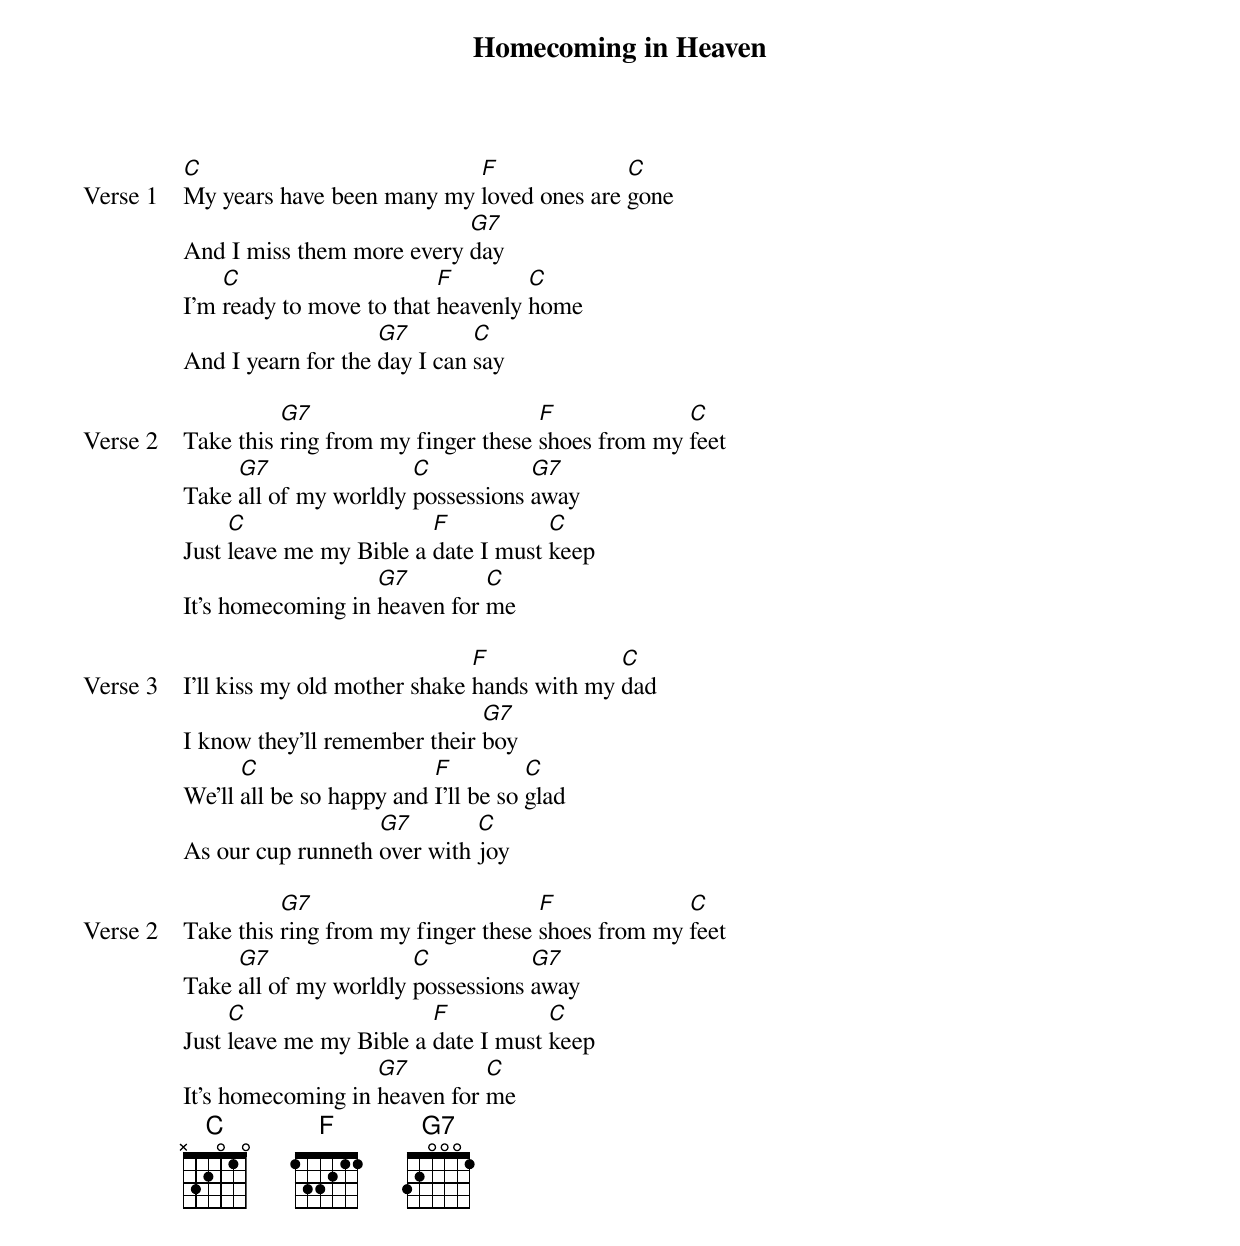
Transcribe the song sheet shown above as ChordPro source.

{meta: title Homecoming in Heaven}
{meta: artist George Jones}
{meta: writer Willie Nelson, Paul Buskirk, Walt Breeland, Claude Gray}

{start_of_verse: Verse 1}
[C]My years have been many my [F]loved ones are [C]gone
And I miss them more every [G7]day
I'm [C]ready to move to that [F]heavenly [C]home
And I yearn for the [G7]day I can [C]say
{end_of_verse}

{start_of_verse: Verse 2}
Take this [G7]ring from my finger these [F]shoes from my [C]feet
Take [G7]all of my worldly [C]possessions [G7]away
Just [C]leave me my Bible a [F]date I must [C]keep
It's homecoming in [G7]heaven for [C]me
{end_of_verse}

{start_of_verse: Verse 3}
I'll kiss my old mother shake [F]hands with my [C]dad
I know they'll remember their [G7]boy
We'll [C]all be so happy and [F]I'll be so [C]glad
As our cup runneth [G7]over with [C]joy
{end_of_verse}

{start_of_verse: Verse 2}
Take this [G7]ring from my finger these [F]shoes from my [C]feet
Take [G7]all of my worldly [C]possessions [G7]away
Just [C]leave me my Bible a [F]date I must [C]keep
It's homecoming in [G7]heaven for [C]me
{end_of_verse}
